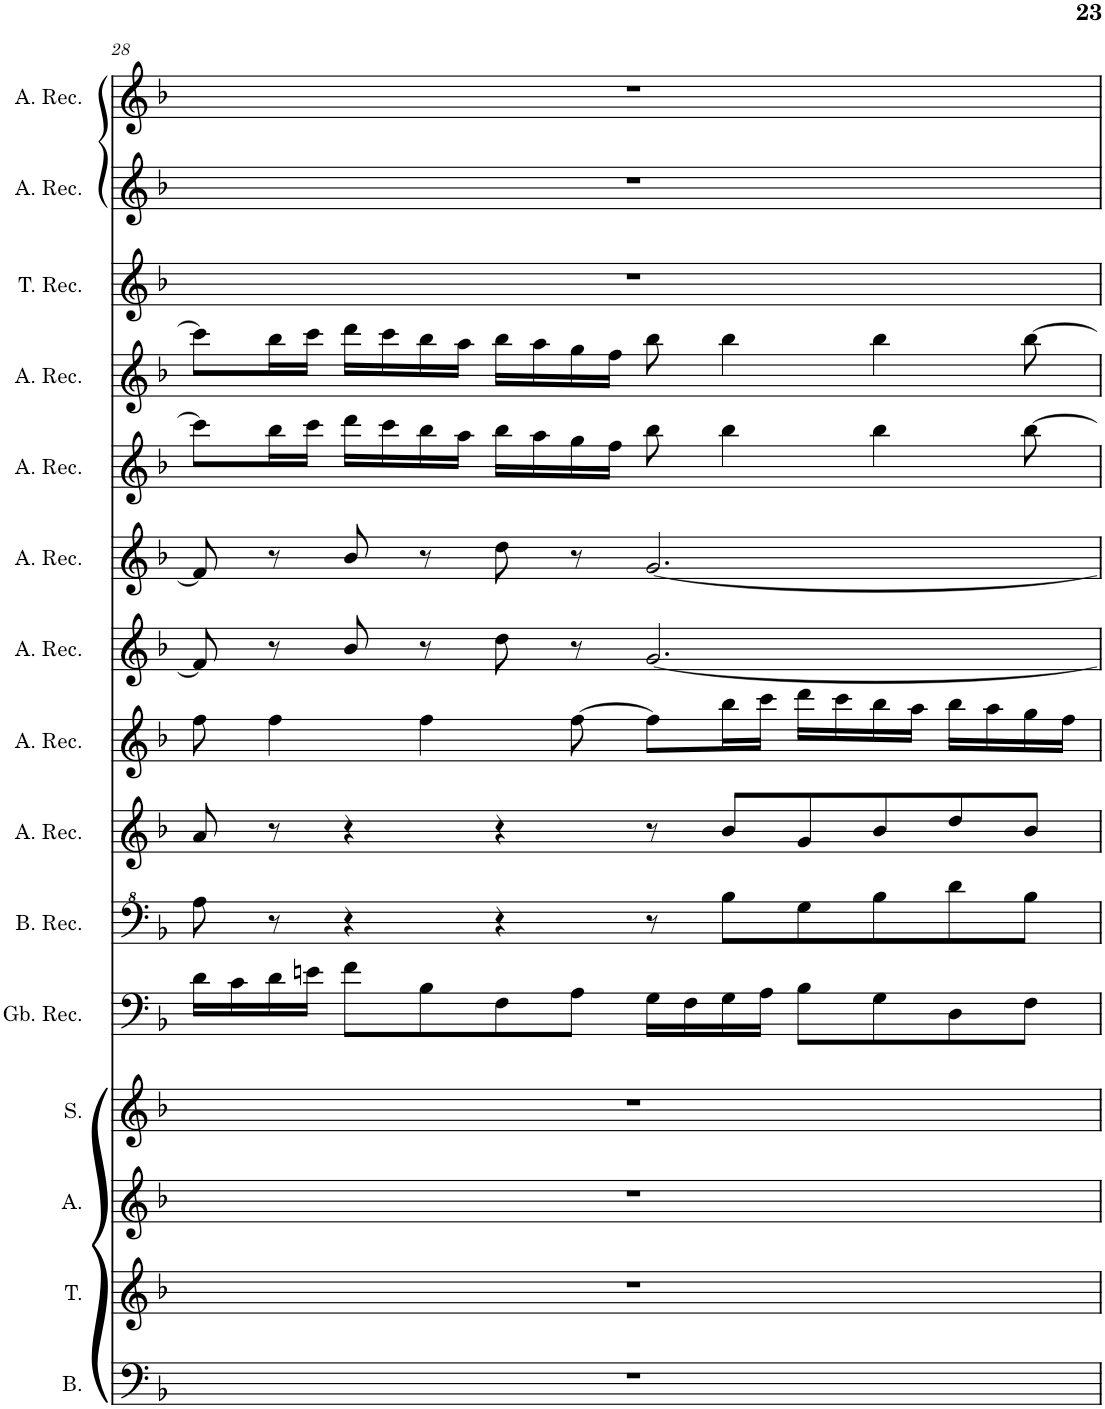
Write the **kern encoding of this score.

**kern	**kern	**kern	**kern	**kern	**kern	**kern	**kern	**kern	**kern	**kern	**kern	**kern	**kern	**kern
*part15	*part14	*part13	*part12	*part11	*part10	*part9	*part8	*part7	*part6	*part5	*part4	*part3	*part2	*part1
*staff15	*staff14	*staff13	*staff12	*staff11	*staff10	*staff9	*staff8	*staff7	*staff6	*staff5	*staff4	*staff3	*staff2	*staff1
*I"Bass	*I"Tenor	*I"Alto	*I"Soprano	*I"Greatbass Recorder	*I"Bass Recorder	*I"Alto Recorder	*I"Alto Recorder	*I"Alto Recorder	*I"Alto Recorder	*I"Alto Recorder	*I"Alto Recorder	*I"Tenor Recorder	*I"Alto Recorder	*I"Alto Recorder
*I'B.	*I'T.	*I'A.	*I'S.	*I'Gb. Rec.	*I'B. Rec.	*I'A. Rec.	*I'A. Rec.	*I'A. Rec.	*I'A. Rec.	*I'A. Rec.	*I'A. Rec.	*I'T. Rec.	*I'A. Rec.	*I'A. Rec.
!!LO:PB:g=z
*clefF4	*clefG2	*clefG2	*clefG2	*clefF4	*clefF^4	*clefG2	*clefG2	*clefG2	*clefG2	*clefG2	*clefG2	*clefG2	*clefG2	*clefG2
*k[b-]	*k[b-]	*k[b-]	*k[b-]	*k[b-]	*k[b-]	*k[b-]	*k[b-]	*k[b-]	*k[b-]	*k[b-]	*k[b-]	*k[b-]	*k[b-]	*k[b-]
*M6/4	*M6/4	*M6/4	*M6/4	*M6/4	*M6/4	*M6/4	*M6/4	*M6/4	*M6/4	*M6/4	*M6/4	*M6/4	*M6/4	*M6/4
=28	=28	=28	=28	=28	=28	=28	=28	=28	=28	=28	=28	=28	=28	=28
1.r	1.r	1.r	1.r	16d\LL	8a\	8a/	8ff\	8f/]	8f/]	8ccc\L]	8ccc\L]	1.r	1.r	1.r
.	.	.	.	16c\	.	.	.	.	.	.	.	.	.	.
.	.	.	.	16d\	8r	8r	4ff\	8r	8r	16bb-\L	16bb-\L	.	.	.
.	.	.	.	16en\JJ	.	.	.	.	.	16ccc\JJ	16ccc\JJ	.	.	.
.	.	.	.	8f\L	4r	4r	.	8b-/	8b-/	16ddd\LL	16ddd\LL	.	.	.
.	.	.	.	.	.	.	.	.	.	16ccc\	16ccc\	.	.	.
.	.	.	.	8B-\	.	.	4ff\	8r	8r	16bb-\	16bb-\	.	.	.
.	.	.	.	.	.	.	.	.	.	16aa\JJ	16aa\JJ	.	.	.
.	.	.	.	8F\	4r	4r	.	8dd\	8dd\	16bb-\LL	16bb-\LL	.	.	.
.	.	.	.	.	.	.	.	.	.	16aa\	16aa\	.	.	.
.	.	.	.	8A\J	.	.	[8ff\	8r	8r	16gg\	16gg\	.	.	.
.	.	.	.	.	.	.	.	.	.	16ff\JJ	16ff\JJ	.	.	.
.	.	.	.	16G\LL	8r	8r	8ff\L]	[2.g/	[2.g/	8bb-\	8bb-\	.	.	.
.	.	.	.	16F\	.	.	.	.	.	.	.	.	.	.
.	.	.	.	16G\	8b-\L	8b-/L	16bb-\L	.	.	4bb-\	4bb-\	.	.	.
.	.	.	.	16A\JJ	.	.	16ccc\JJ	.	.	.	.	.	.	.
.	.	.	.	8B-\L	8g\	8g/	16ddd\LL	.	.	.	.	.	.	.
.	.	.	.	.	.	.	16ccc\	.	.	.	.	.	.	.
.	.	.	.	8G\	8b-\	8b-/	16bb-\	.	.	4bb-\	4bb-\	.	.	.
.	.	.	.	.	.	.	16aa\JJ	.	.	.	.	.	.	.
.	.	.	.	8D\	8dd\	8dd/	16bb-\LL	.	.	.	.	.	.	.
.	.	.	.	.	.	.	16aa\	.	.	.	.	.	.	.
.	.	.	.	8F\J	8b-\J	8b-/J	16gg\	.	.	[8bb-\	[8bb-\	.	.	.
.	.	.	.	.	.	.	16ff\JJ	.	.	.	.	.	.	.
=	=	=	=	=	=	=	=	=	=	=	=	=	=	=
*-	*-	*-	*-	*-	*-	*-	*-	*-	*-	*-	*-	*-	*-	*-
